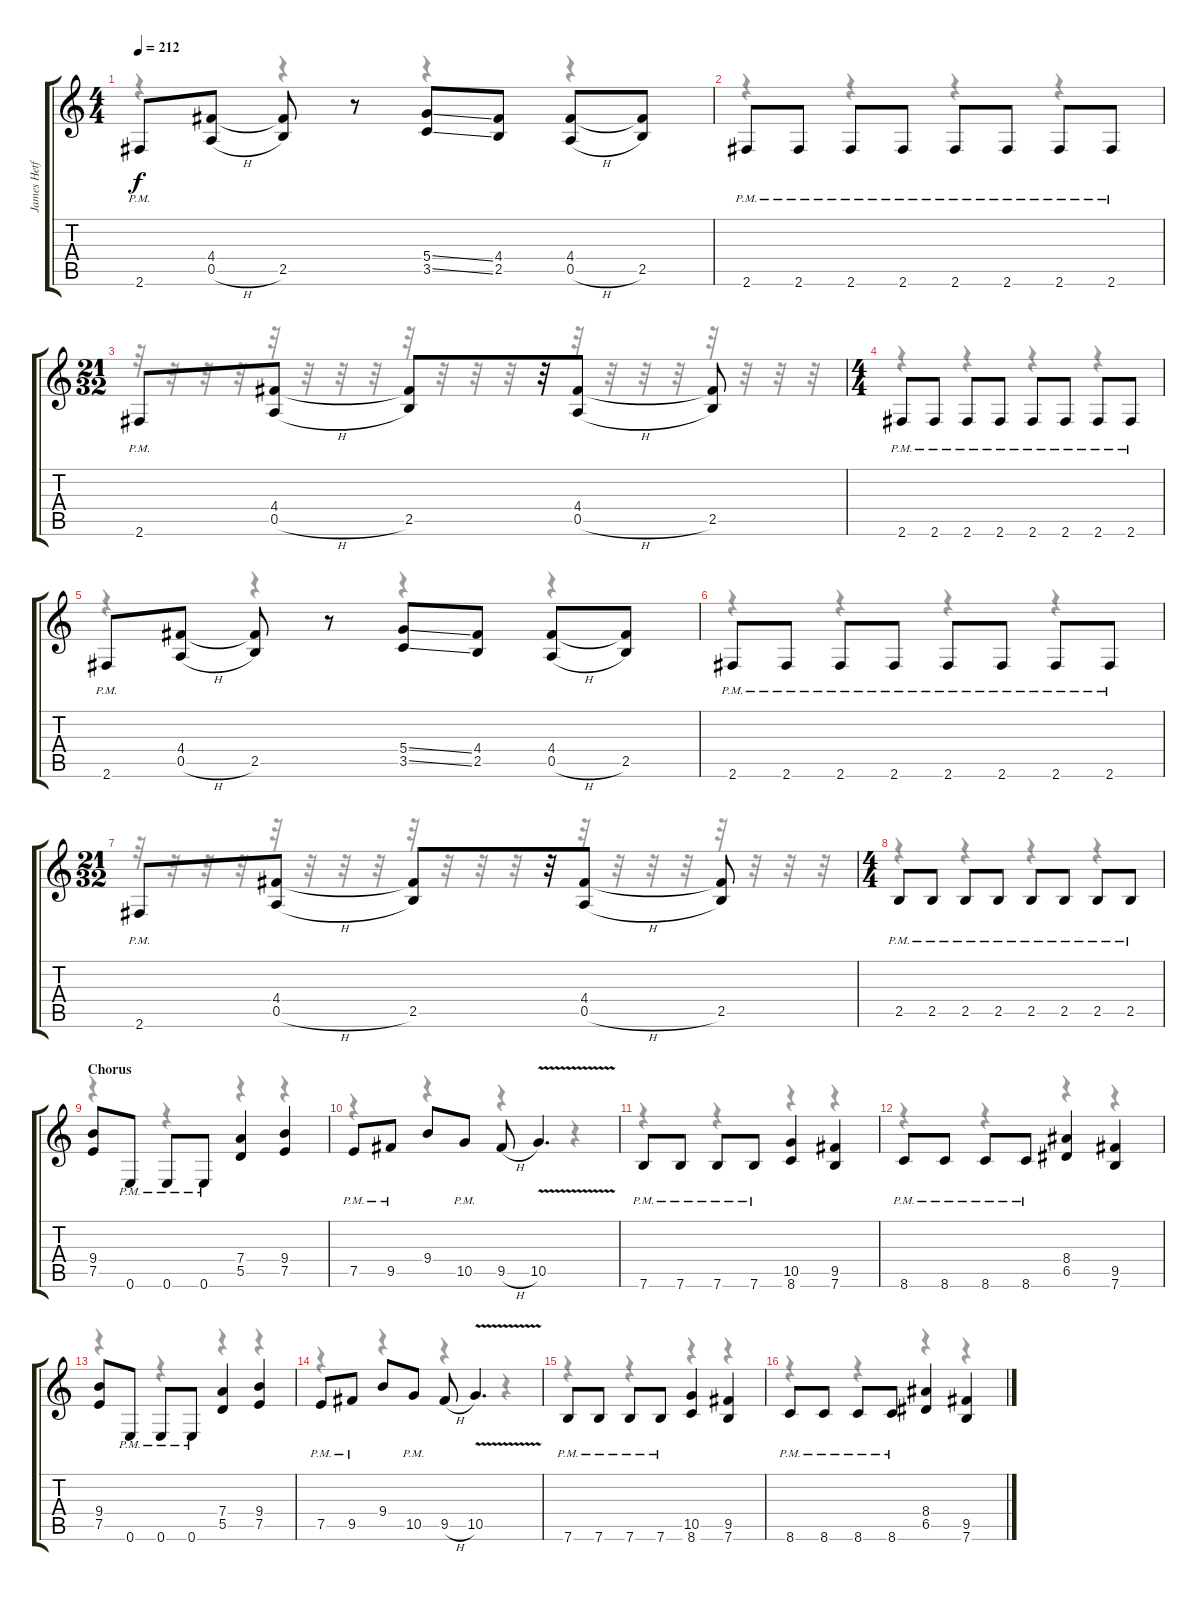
\track ("James Hetfield" "James Hetf") {instrument distortionguitar}
\staff {score tabs}
\tuning (E4 B3 G3 D3 A2 E2) {hide}
\voice
\ts (4 4)
\tempo 212
\clef g2
\ks c
2.6{pm}.8{dy f} (4.4 0.5{h}).8 (4.4{t} 2.5).8 r.8 (5.4{ss} 3.5{ss}).8 (4.4 2.5).8 (4.4 0.5{h}).8 (4.4{t} 2.5).8 |
2.6{pm}.8 2.6{pm}.8 2.6{pm}.8 2.6{pm}.8 2.6{pm}.8 2.6{pm}.8 2.6{pm}.8 2.6{pm}.8 |
\ts (21 32)
2.6{pm}.8 (4.4 0.5{h}).8 (4.4{t} 2.5).8 r.32 (4.4 0.5{h}).8 (4.4{t} 2.5).8 |
\ts (4 4)
2.6{pm}.8 2.6{pm}.8 2.6{pm}.8 2.6{pm}.8 2.6{pm}.8 2.6{pm}.8 2.6{pm}.8 2.6{pm}.8 |
2.6{pm}.8 (4.4 0.5{h}).8 (4.4{t} 2.5).8 r.8 (5.4{ss} 3.5{ss}).8 (4.4 2.5).8 (4.4 0.5{h}).8 (4.4{t} 2.5).8 |
2.6{pm}.8 2.6{pm}.8 2.6{pm}.8 2.6{pm}.8 2.6{pm}.8 2.6{pm}.8 2.6{pm}.8 2.6{pm}.8 |
\ts (21 32)
2.6{pm}.8 (4.4 0.5{h}).8 (4.4{t} 2.5).8 r.32 (4.4 0.5{h}).8 (4.4{t} 2.5).8 |
\ts (4 4)
2.5{pm}.8 2.5{pm}.8 2.5{pm}.8 2.5{pm}.8 2.5{pm}.8 2.5{pm}.8 2.5{pm}.8 2.5{pm}.8 |
\section ("" "Chorus")
(9.4 7.5).8 0.6{pm}.8 0.6{pm}.8 0.6{pm}.8 (7.4 5.5).4 (9.4 7.5).4 |
7.5{pm}.8 9.5{pm}.8 9.4.8 10.5{pm}.8 9.5{h}.8 10.5{v}.4{d} |
7.6{pm}.8 7.6{pm}.8 7.6{pm}.8 7.6{pm}.8 (10.5 8.6).4 (9.5 7.6).4 |
8.6{pm}.8 8.6{pm}.8 8.6{pm}.8 8.6{pm}.8 (8.4 6.5).4 (9.5 7.6).4 |
(9.4 7.5).8 0.6{pm}.8 0.6{pm}.8 0.6{pm}.8 (7.4 5.5).4 (9.4 7.5).4 |
7.5{pm}.8 9.5{pm}.8 9.4.8 10.5{pm}.8 9.5{h}.8 10.5{v}.4{d} |
7.6{pm}.8 7.6{pm}.8 7.6{pm}.8 7.6{pm}.8 (10.5 8.6).4 (9.5 7.6).4 |
8.6{pm}.8 8.6{pm}.8 8.6{pm}.8 8.6{pm}.8 (8.4 6.5).4 (9.5 7.6).4
\voice
\clef g2
\ottava regular
\simile none
\ks c
r.4{dy f} r.4 r.4 r.4 |
r.4 r.4 r.4 r.4 |
r.32 r.32 r.32 r.32 r.32 r.32 r.32 r.32 r.32 r.32 r.32 r.32 r.32 r.32 r.32 r.32 r.32 r.32 r.32 r.32 r.32 |
r.4 r.4 r.4 r.4 |
r.4 r.4 r.4 r.4 |
r.4 r.4 r.4 r.4 |
r.32 r.32 r.32 r.32 r.32 r.32 r.32 r.32 r.32 r.32 r.32 r.32 r.32 r.32 r.32 r.32 r.32 r.32 r.32 r.32 r.32 |
r.4 r.4 r.4 r.4 |
r.4 r.4 r.4 r.4 |
r.4 r.4 r.4 r.4 |
r.4 r.4 r.4 r.4 |
r.4 r.4 r.4 r.4 |
r.4 r.4 r.4 r.4 |
r.4 r.4 r.4 r.4 |
r.4 r.4 r.4 r.4 |
r.4 r.4 r.4 r.4
